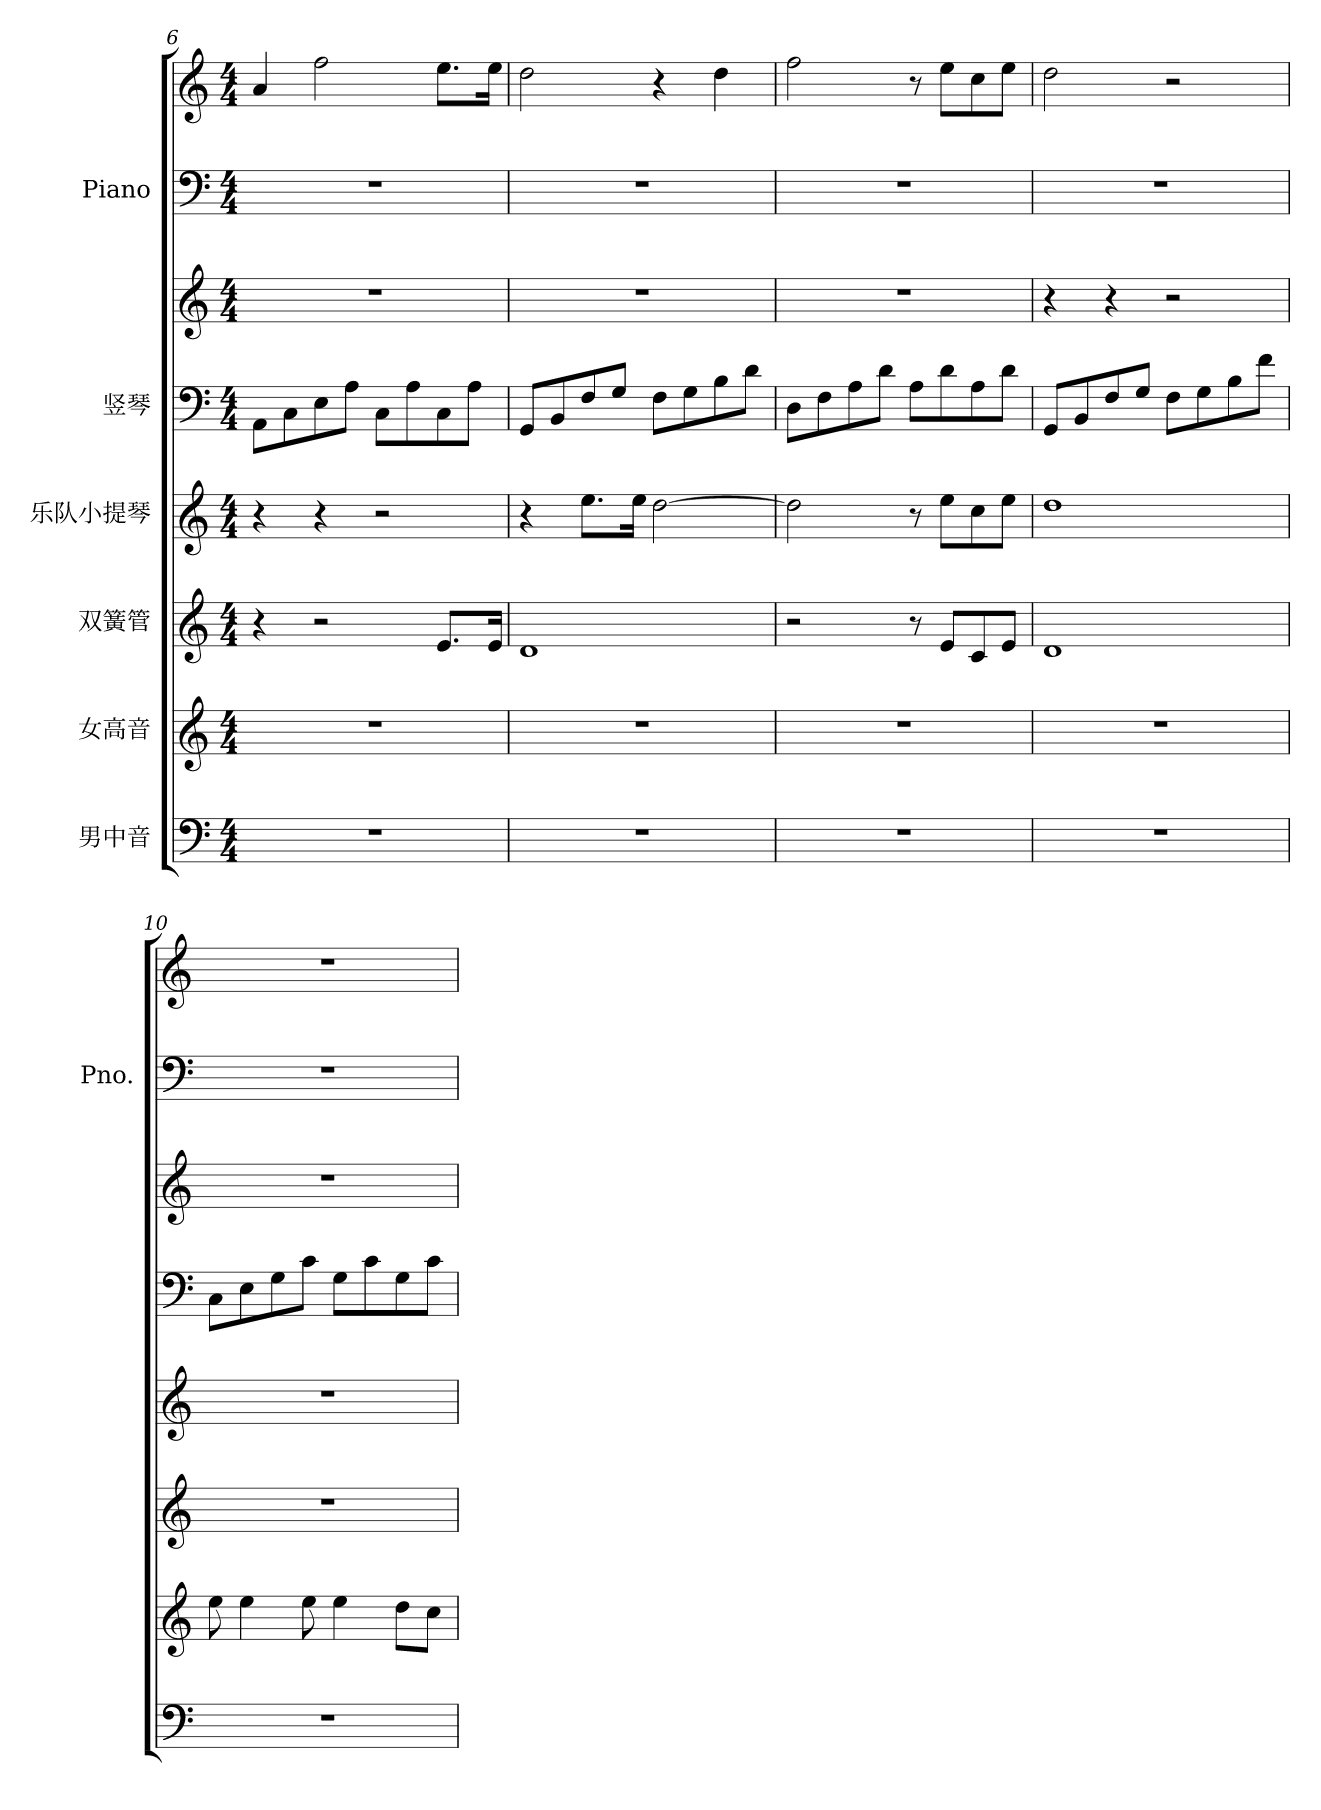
**kern	**kern	**kern	**kern	**kern	**kern	**kern	**kern
*part6	*part5	*part4	*part3	*part2	*part2	*part1	*part1
*staff8	*staff7	*staff6	*staff5	*staff4	*staff3	*staff2	*staff1
*I"男中音	*I"女高音	*I"双簧管	*I"乐队小提琴	*I"竖琴	*	*I"Piano	*
*	*	*	*	*	*	*I'Pno.	*
!!LO:PB:g=z
*clefF4	*clefG2	*clefG2	*clefG2	*clefF4	*clefG2	*clefF4	*clefG2
*k[]	*k[]	*k[]	*k[]	*k[]	*k[]	*k[]	*k[]
*M4/4	*M4/4	*M4/4	*M4/4	*M4/4	*M4/4	*M4/4	*M4/4
=6	=6	=6	=6	=6	=6	=6	=6
1r	1r	4r	4r	8AA\L	1r	1r	4a/
.	.	.	.	8C\	.	.	.
.	.	2r	4r	8E\	.	.	2ff\
.	.	.	.	8A\J	.	.	.
.	.	.	2r	8C\L	.	.	.
.	.	.	.	8A\	.	.	.
.	.	8.e/L	.	8C\	.	.	8.ee\L
.	.	.	.	8A\J	.	.	.
.	.	16e/Jk	.	.	.	.	16ee\Jk
=7	=7	=7	=7	=7	=7	=7	=7
1r	1r	1d	4r	8GG/L	1r	1r	2dd\
.	.	.	.	8BB/	.	.	.
.	.	.	8.ee\L	8F/	.	.	.
.	.	.	.	8G/J	.	.	.
.	.	.	16ee\Jk	.	.	.	.
.	.	.	[2dd\	8F\L	.	.	4r
.	.	.	.	8G\	.	.	.
.	.	.	.	8B\	.	.	4dd\
.	.	.	.	8d\J	.	.	.
=8	=8	=8	=8	=8	=8	=8	=8
1r	1r	2r	2dd\]	8D\L	1r	1r	2ff\
.	.	.	.	8F\	.	.	.
.	.	.	.	8A\	.	.	.
.	.	.	.	8d\J	.	.	.
.	.	8r	8r	8A\L	.	.	8r
.	.	8e/L	8ee\L	8d\	.	.	8ee\L
.	.	8c/	8cc\	8A\	.	.	8cc\
.	.	8e/J	8ee\J	8d\J	.	.	8ee\J
=9	=9	=9	=9	=9	=9	=9	=9
1r	1r	1d	1dd	8GG/L	4r	1r	2dd\
.	.	.	.	8BB/	.	.	.
.	.	.	.	8F/	4r	.	.
.	.	.	.	8G/J	.	.	.
.	.	.	.	8F\L	2r	.	2r
.	.	.	.	8G\	.	.	.
.	.	.	.	8B\	.	.	.
.	.	.	.	8f\J	.	.	.
!!LO:PB:g=z
=10	=10	=10	=10	=10	=10	=10	=10
1r	8ee\	1r	1r	8C\L	1r	1r	1r
.	4ee\	.	.	8E\	.	.	.
.	.	.	.	8G\	.	.	.
.	8ee\	.	.	8c\J	.	.	.
.	4ee\	.	.	8G\L	.	.	.
.	.	.	.	8c\	.	.	.
.	8dd\L	.	.	8G\	.	.	.
.	8cc\J	.	.	8c\J	.	.	.
=	=	=	=	=	=	=	=
*-	*-	*-	*-	*-	*-	*-	*-
